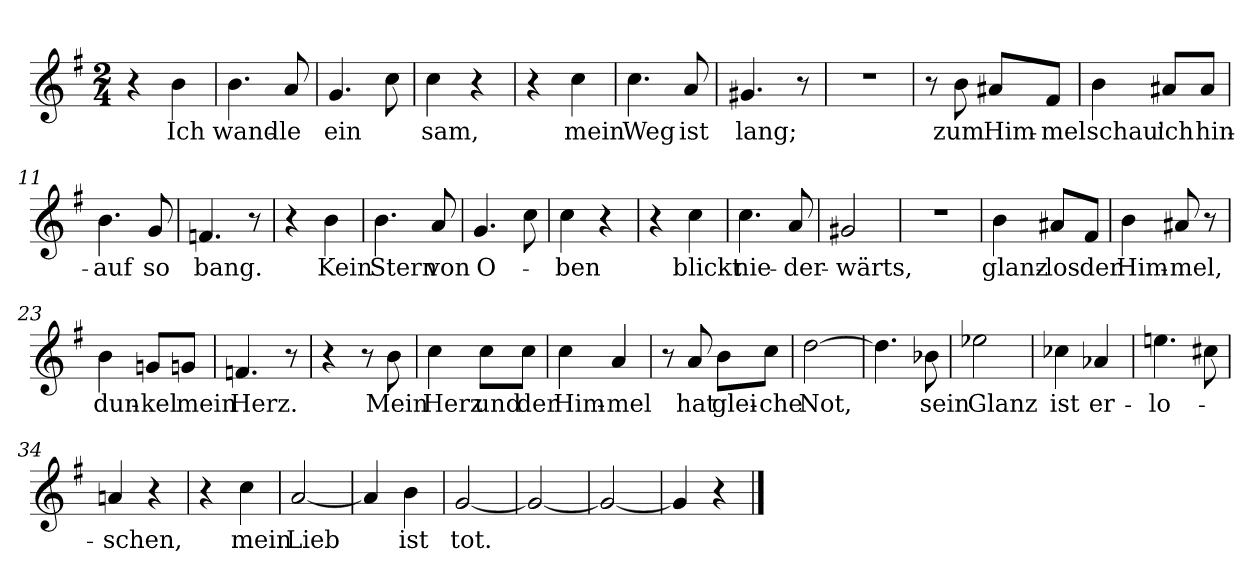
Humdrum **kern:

**kern	**text
*part1	*part1
*staff1	*staff1
*clefG2	*
*k[f#]	*
*M2/4	*
=1	=1
4r	.
!	!LO:LY:b
4b\	Ich
=2	=2
!	!LO:LY:b
4.b\	wand-
!	!LO:LY:b
8a/	-le
=3	=3
!	!LO:LY:b
4.g/	ein
8cc\	.
=4	=4
!	!LO:LY:b
4cc\	-sam,
4r	.
=5	=5
4r	.
!	!LO:LY:b
4cc\	mein
=6	=6
!	!LO:LY:b
4.cc\	Weg
!	!LO:LY:b
8a/	ist
=7	=7
!	!LO:LY:b
4.g#X/	lang;
8r	.
=8	=8
2r	.
=9	=9
8r	.
!	!LO:LY:b
8b\	zum
!	!LO:LY:b
8a#X/L	Him-
!	!LO:LY:b
8f#/J	-mel
=10	=10
!	!LO:LY:b
4b\	schau'
!	!LO:LY:b
8a#X/L	ich
!	!LO:LY:b
8a#/J	hin-
=11	=11
!	!LO:LY:b
4.b\	-auf
!	!LO:LY:b
8g/	so
=12	=12
!	!LO:LY:b
4.fn/	bang.
8r	.
!!LO:LB:g=z
=13	=13
4r	.
!	!LO:LY:b
4b\	Kein
=14	=14
!	!LO:LY:b
4.b\	Stern
!	!LO:LY:b
8a/	von
=15	=15
!	!LO:LY:b
4.g/	O-
8cc\	.
=16	=16
!	!LO:LY:b
4cc\	-ben
4r	.
=17	=17
4r	.
!	!LO:LY:b
4cc\	blickt
=18	=18
!	!LO:LY:b
4.cc\	nie-
!	!LO:LY:b
8a/	-der-
=19	=19
!	!LO:LY:b
2g#X/	-wärts,
=20	=20
2r	.
=21	=21
!	!LO:LY:b
4b\	glanz-
!	!LO:LY:b
8a#X/L	-los
!	!LO:LY:b
8f#/J	der
=22	=22
!	!LO:LY:b
4b\	Him-
!	!LO:LY:b
8a#X/	-mel,
8r	.
=23	=23
!	!LO:LY:b
4b\	dun-
!	!LO:LY:b
8gn/L	-kel
!	!LO:LY:b
8gn/J	mein
=24	=24
!	!LO:LY:b
4.fn/	Herz.
8r	.
!!LO:LB:g=z
=25	=25
4r	.
8r	.
!	!LO:LY:b
8b\	Mein
=26	=26
!	!LO:LY:b
4cc\	Herz
!	!LO:LY:b
8cc\L	und
!	!LO:LY:b
8cc\J	der
=27	=27
!	!LO:LY:b
4cc\	Him-
!	!LO:LY:b
4a/	-mel
=28	=28
8r	.
!	!LO:LY:b
8a/	hat
!	!LO:LY:b
8b\L	glei-
!	!LO:LY:b
8cc\J	-che
=29	=29
!	!LO:LY:b
[2dd\	Not,
=30	=30
4.dd\]	.
!	!LO:LY:b
8b-X\	sein
=31	=31
!	!LO:LY:b
2ee-X\	Glanz
=32	=32
!	!LO:LY:b
4cc-X\	ist
!	!LO:LY:b
4a-X/	er-
=33	=33
!	!LO:LY:b
4.een\	-lo-
8cc#X\	.
=34	=34
!	!LO:LY:b
4an/	-schen,
4r	.
=35	=35
4r	.
!	!LO:LY:b
4cc\	mein
=36	=36
!	!LO:LY:b
[2a/	Lieb
!!LO:LB:g=z
=37	=37
4a/]	.
!	!LO:LY:b
4b\	ist
=38	=38
!	!LO:LY:b
[2g/	tot.
=39	=39
2g/_	.
=40	=40
2g/_	.
=41	=41
4g/]	.
4r	.
==	==
*-	*-
